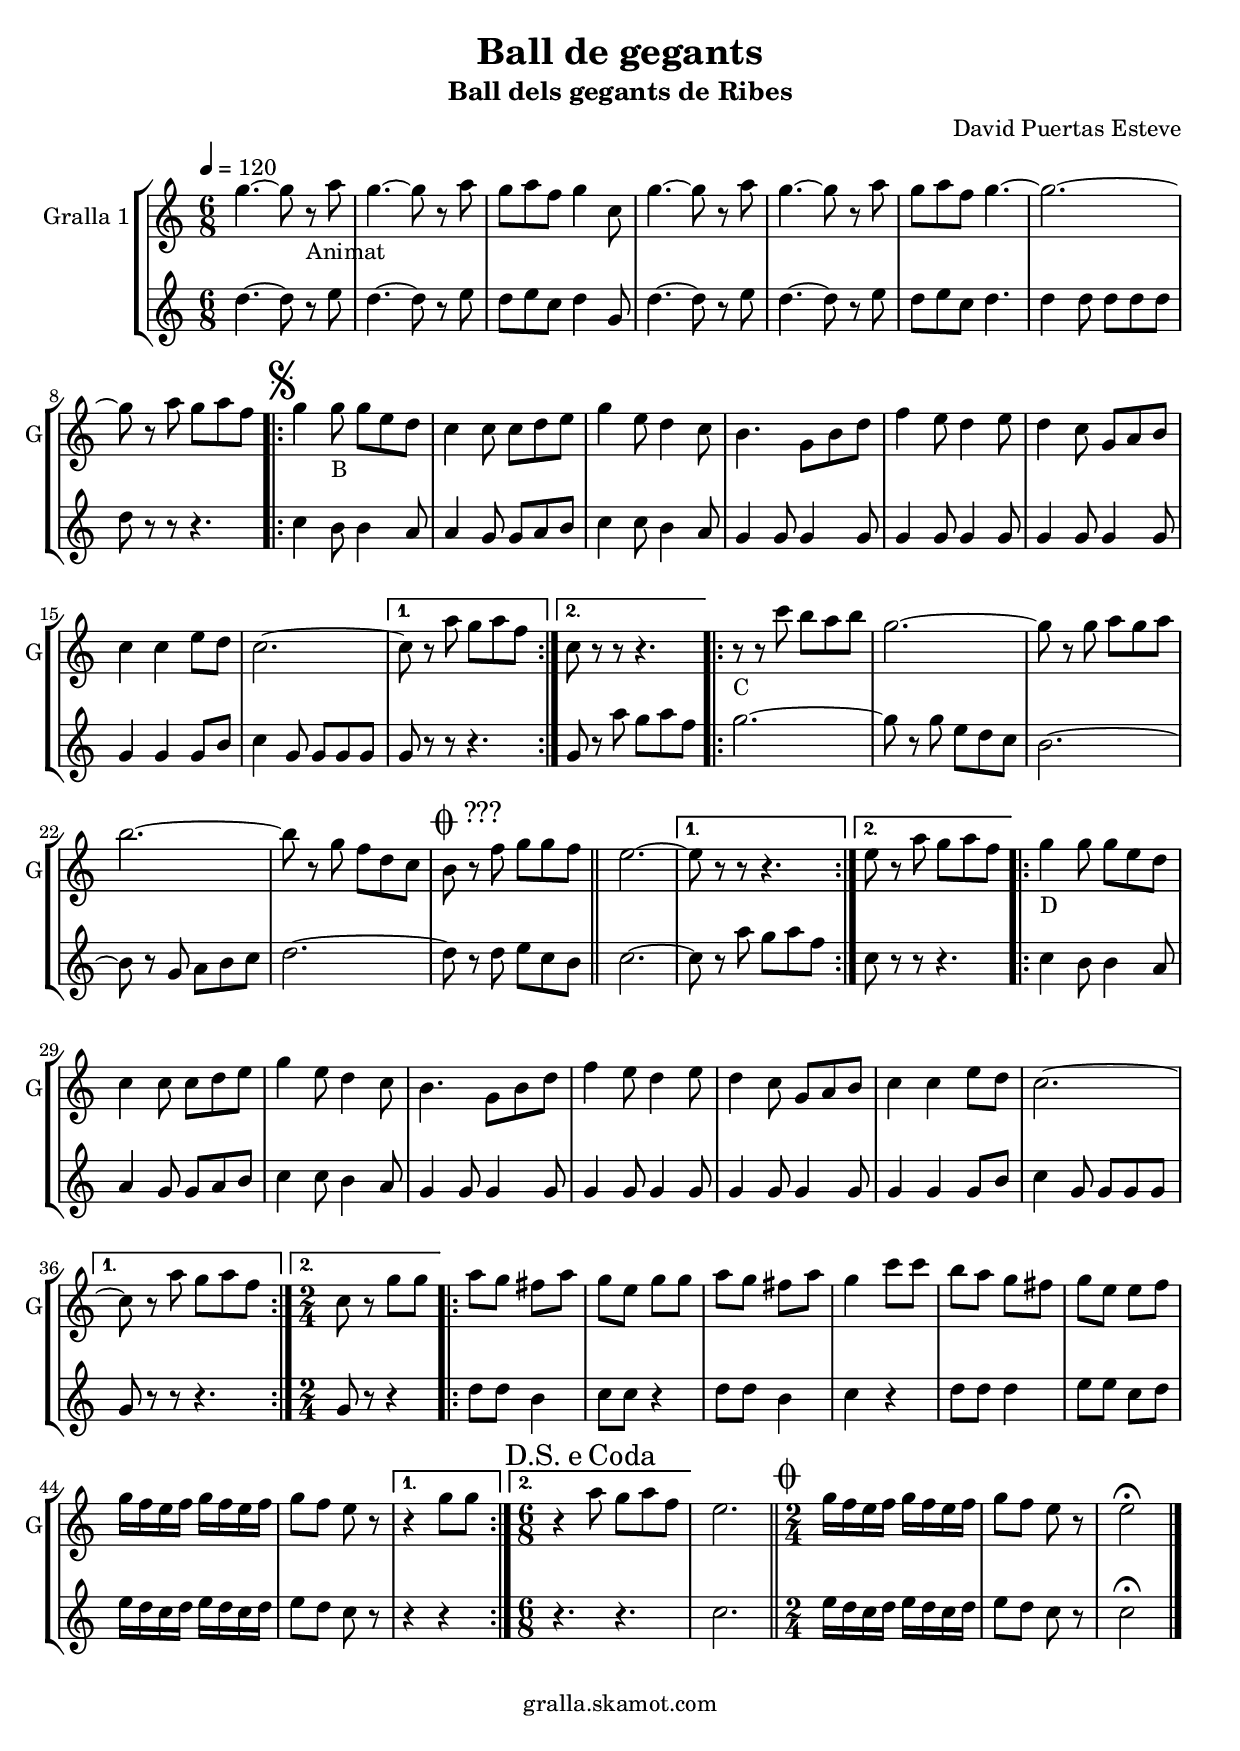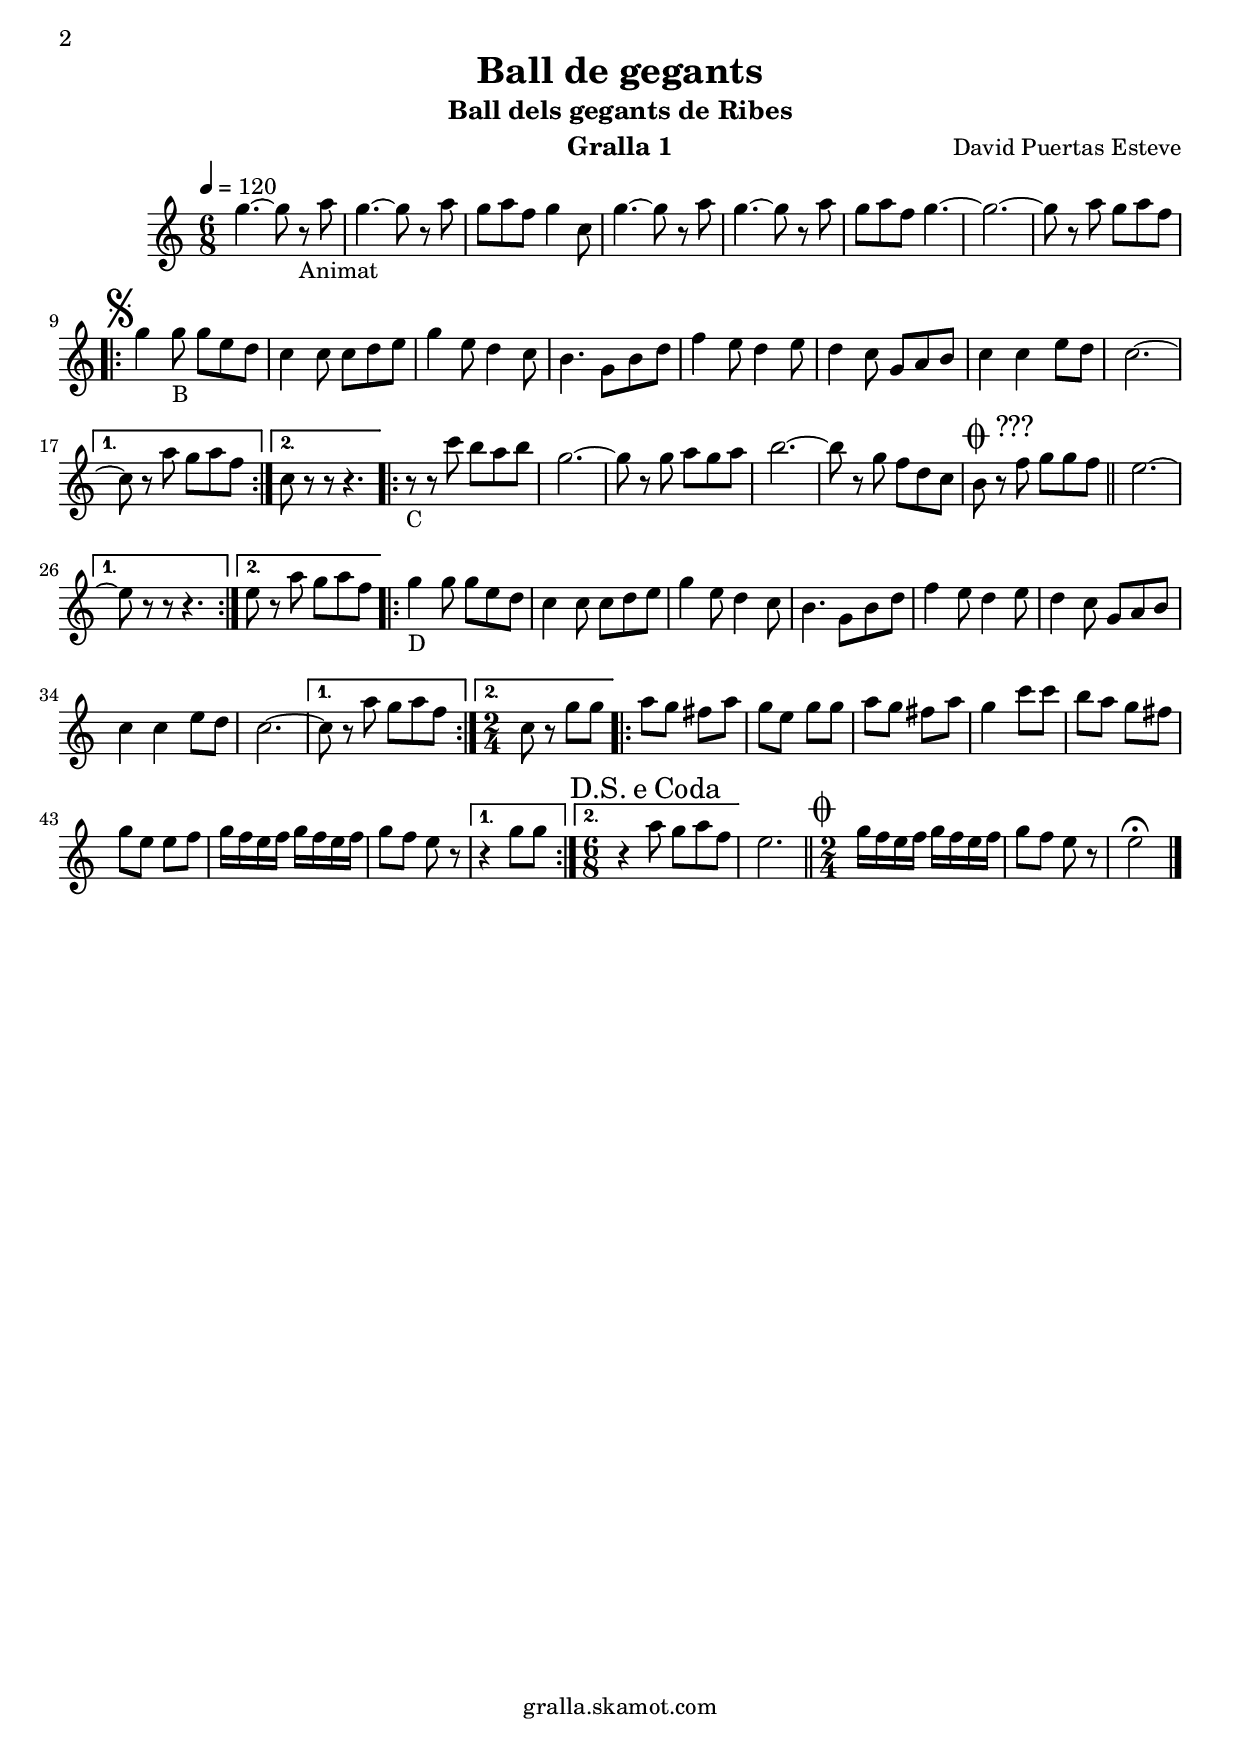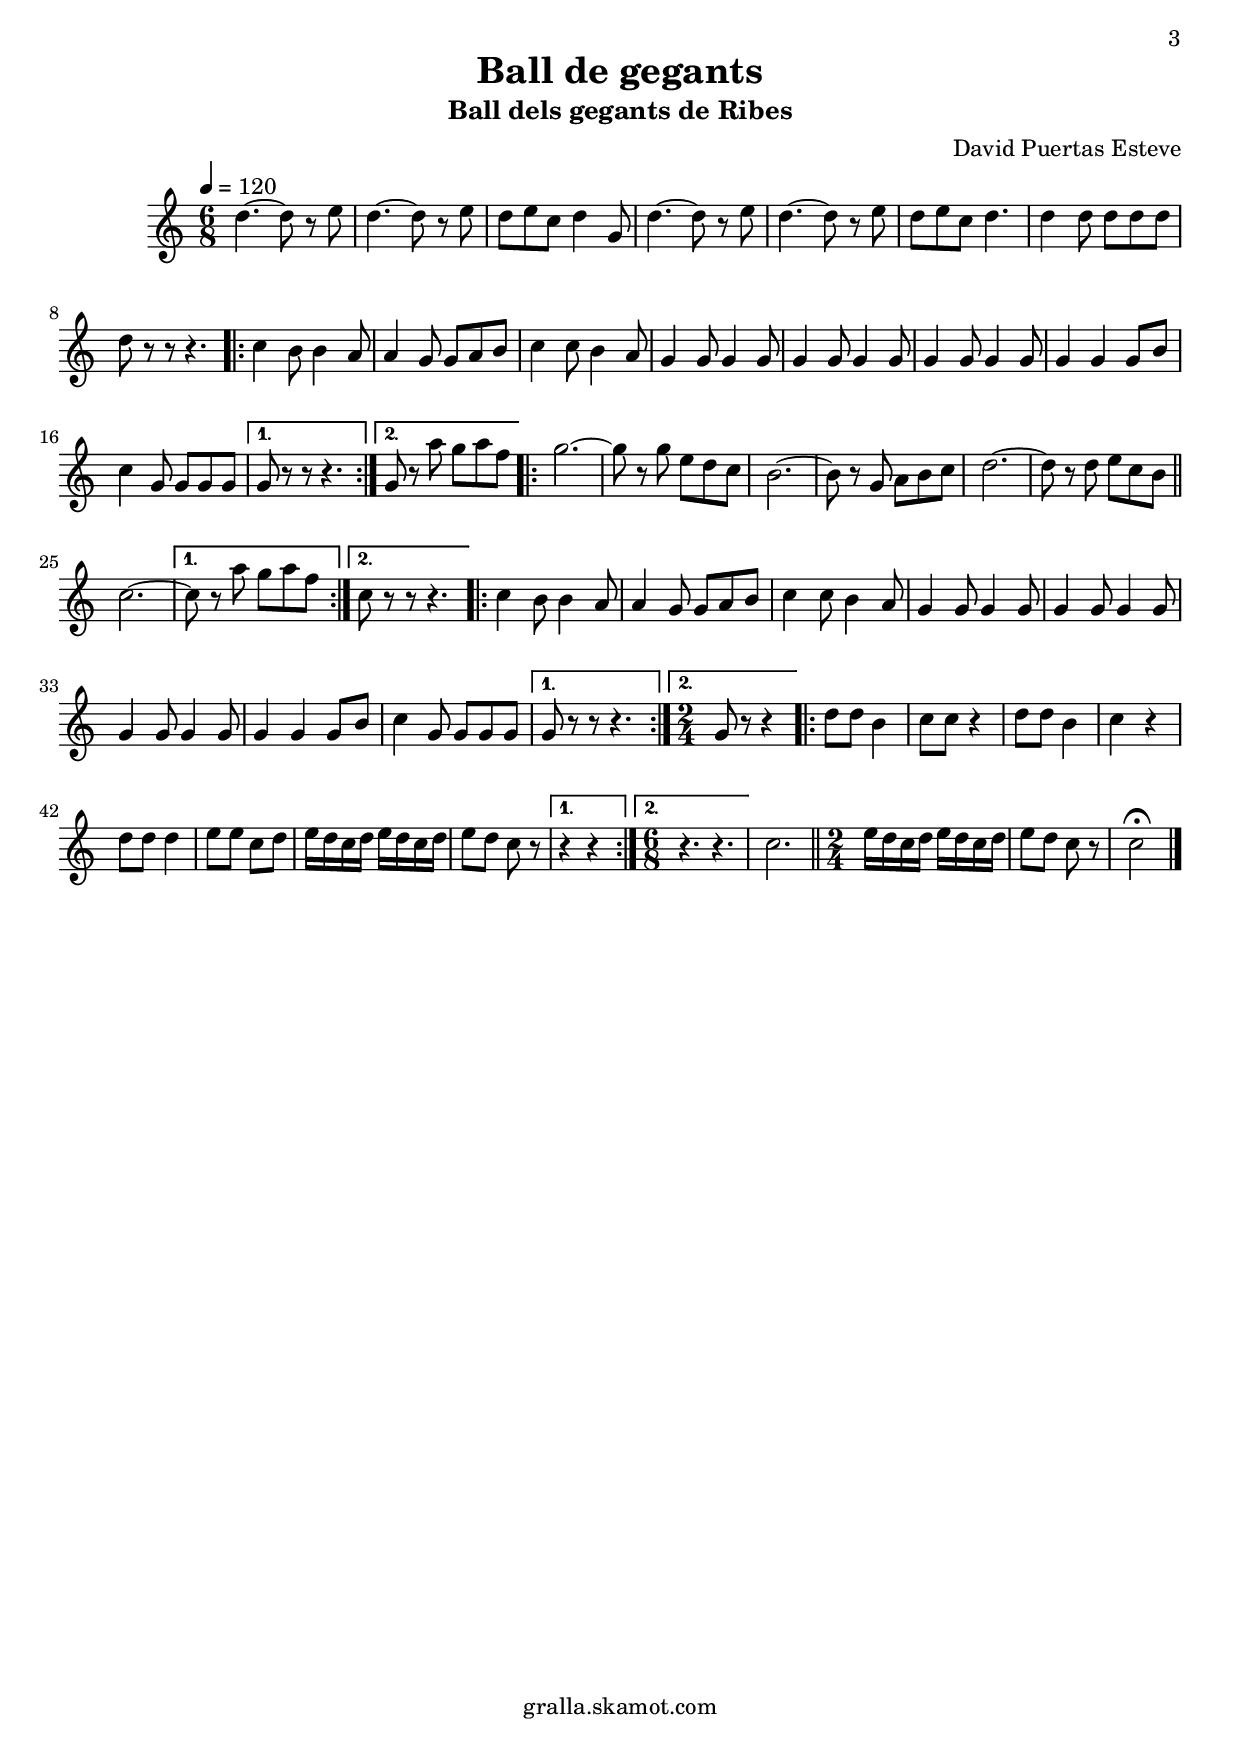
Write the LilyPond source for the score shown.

\version "2.16.2"

\header {
  dedication=""
  title="Ball de gegants"
  subtitle="Ball dels gegants de Ribes"
  subsubtitle=""
  poet=""
  meter=""
  piece=""
  composer="David Puertas Esteve"
  arranger=""
  opus=""
  instrument=""
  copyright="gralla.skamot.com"
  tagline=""
}

liniaroAa =
\relative g''
{
  \tempo 4=120
  \clef treble
  \key c \major
  \time 6/8
  g4. ~ g8 r _"Animat" a  |
  g4. ~ g8 r a  |
  g8 a f g4 c,8  |
  g'4. ~ g8 r a  |
  %05
  g4. ~ g8 r a  |
  g8 a f g4. ~  |
  g2. ~  |
  g8 r a g a f  |
  \repeat volta 2 { \mark \markup {\musicglyph #"scripts.segno"} g4 g8 _"B" g e d  |
  %10
  c4 c8 c d e  |
  g4 e8 d4 c8  |
  b4. g8 b d  |
  f4 e8 d4 e8  |
  d4 c8 g a b  |
  %15
  c4 c e8 d  |
  c2. ~ }
  \alternative { { c8 r a' g a f }
  { c8 r r r4. } }
  \repeat volta 2 { r8 _"C" r c' b a b  |
  %20
  g2. ~  |
  g8 r g a g a  |
  b2. ~  |
  b8 r g f d c  |
  \mark \markup {\musicglyph #"scripts.coda" ???} b8 r f' g g f  \bar "||"
  %25
  e2. ~ }
  \alternative { { e8 r r r4. }
  { e8 r a g a f } }
  \repeat volta 2 { g4 _"D" g8 g e d  |
  c4 c8 c d e  |
  %30
  g4 e8 d4 c8  |
  b4. g8 b d  |
  f4 e8 d4 e8  |
  d4 c8 g a b  |
  c4 c e8 d  |
  %35
  c2. ~ }
  \alternative { { c8 r a' g a f }
  { \time 2/4 c8 r g' g } }
  \repeat volta 2 { a8  g fis a  |
  g8 e g g  |
  %40
  a8 g fis a  |
  g4 c8 c  |
  b8 a g fis  |
  g8 e e f  |
  g16 f e f g f e f  |
  %45
  g8 f e r }
  \alternative { { r4 g8 g }
  { \time 6/8 \mark \markup {D.S. e Coda} r4 a8 g a f } }
  e2.  \bar "||"
  \time 2/4   \mark \markup {\musicglyph #"scripts.coda"} g16 f e f g f e f  |
  %50
  g8 f e r  |
  e2\fermata  \bar "|."
}

liniaroAb =
\relative d''
{
  \tempo 4=120
  \clef treble
  \key c \major
  \time 6/8
  d4. ~ d8 r e  |
  d4. ~ d8 r e  |
  d8 e c d4 g,8  |
  d'4. ~ d8 r e  |
  %05
  d4. ~ d8 r e  |
  d8 e c d4.  |
  d4 d8 d d d  |
  d8 r r r4.  |
  \repeat volta 2 { c4 b8 b4 a8  |
  %10
  a4 g8 g a b  |
  c4 c8 b4 a8  |
  g4 g8 g4 g8  |
  g4 g8 g4 g8  |
  g4 g8 g4 g8  |
  %15
  g4 g g8 b  |
  c4 g8 g g g }
  \alternative { { g8 r r r4. }
  { g8 r a' g a f } }
  \repeat volta 2 { g2. ~  |
  %20
  g8 r g e d c  |
  b2. ~  |
  b8 r g a b c  |
  d2. ~  |
  d8 r d e c b  \bar "||"
  %25
  c2. ~ }
  \alternative { { c8 r a' g a f }
  { c8 r r r4. } }
  \repeat volta 2 { c4 b8 b4 a8  |
  a4 g8 g a b  |
  %30
  c4 c8 b4 a8  |
  g4 g8 g4 g8  |
  g4 g8 g4 g8  |
  g4 g8 g4 g8  |
  g4 g g8 b  |
  %35
  c4 g8 g g g }
  \alternative { { g8 r r r4. }
  { \time 2/4 g8 r r4 } }
  \repeat volta 2 { d'8 d b4  |
  c8 c r4  |
  %40
  d8 d b4  |
  c4 r  |
  d8 d d4  |
  e8 e c d  |
  e16 d c d e d c d  |
  %45
  e8 d c r }
  \alternative { { r4 r }
  { \time 6/8 r4. r } }
  c2.  \bar "||"
  \time 2/4   e16 d c d e d c d  |
  %50
  e8 d c r  |
  c2\fermata  \bar "|."
}

\bookpart {
  \score {
    \new StaffGroup {
      \override Score.RehearsalMark #'self-alignment-X = #LEFT
      <<
        \new Staff \with {instrumentName = #"Gralla 1" shortInstrumentName = #"G"} \liniaroAa
        \new Staff \with {instrumentName = #"" shortInstrumentName = #" "} \liniaroAb
      >>
    }
    \layout {}
  }
  \score { \unfoldRepeats
    \new StaffGroup {
      \override Score.RehearsalMark #'self-alignment-X = #LEFT
      <<
        \new Staff \with {instrumentName = #"Gralla 1" shortInstrumentName = #"G"} \liniaroAa
        \new Staff \with {instrumentName = #"" shortInstrumentName = #" "} \liniaroAb
      >>
    }
    \midi {
      \set Staff.midiInstrument = "oboe"
      \set DrumStaff.midiInstrument = "drums"
    }
  }
}

\bookpart {
  \header {instrument="Gralla 1"}
  \score {
    \new StaffGroup {
      \override Score.RehearsalMark #'self-alignment-X = #LEFT
      <<
        \new Staff \liniaroAa
      >>
    }
    \layout {}
  }
  \score { \unfoldRepeats
    \new StaffGroup {
      \override Score.RehearsalMark #'self-alignment-X = #LEFT
      <<
        \new Staff \liniaroAa
      >>
    }
    \midi {
      \set Staff.midiInstrument = "oboe"
      \set DrumStaff.midiInstrument = "drums"
    }
  }
}

\bookpart {
  \header {instrument=""}
  \score {
    \new StaffGroup {
      \override Score.RehearsalMark #'self-alignment-X = #LEFT
      <<
        \new Staff \liniaroAb
      >>
    }
    \layout {}
  }
  \score { \unfoldRepeats
    \new StaffGroup {
      \override Score.RehearsalMark #'self-alignment-X = #LEFT
      <<
        \new Staff \liniaroAb
      >>
    }
    \midi {
      \set Staff.midiInstrument = "oboe"
      \set DrumStaff.midiInstrument = "drums"
    }
  }
}

